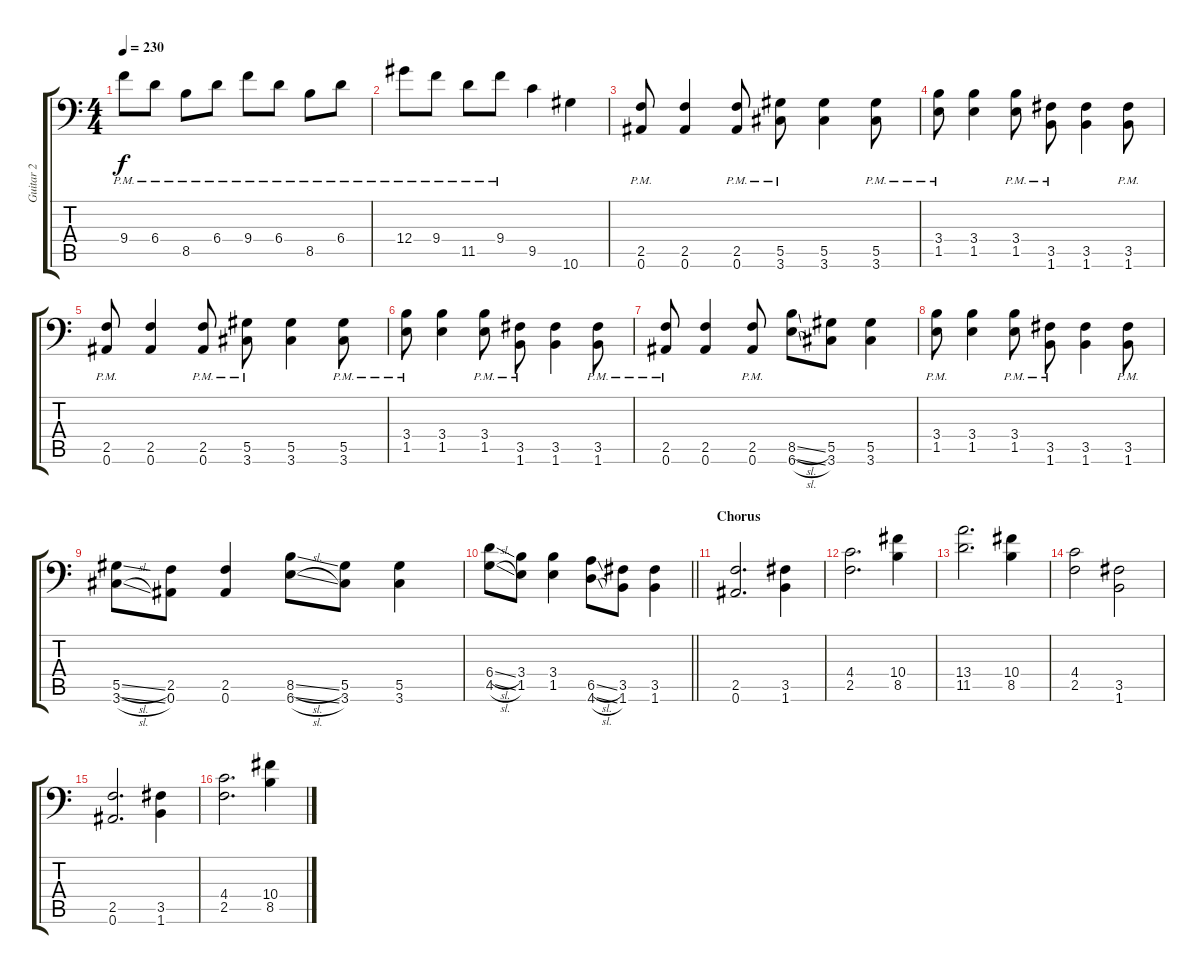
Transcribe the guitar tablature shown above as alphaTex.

\track ("Guitar 2" "Guitar 2") {instrument distortionguitar}
\staff {score tabs}
\tuning (Bb3 F3 Db3 Ab2 Eb2 Bb1) {hide}
\ts (4 4)
\tempo 230
\clef f4
\ks c
9.4{pm}.8{dy f} 6.4{pm}.8 8.5{pm}.8 6.4{pm}.8 9.4{pm}.8 6.4{pm}.8 8.5{pm}.8 6.4{pm}.8 |
12.4{pm}.8 9.4{pm}.8 11.5{pm}.8 9.4{pm}.8 9.5.4 10.6.4 |
(2.5{pm} 0.6{pm}).8 (2.5 0.6).4 (2.5{pm} 0.6{pm}).8 (5.5{pm} 3.6{pm}).8 (5.5 3.6).4 (5.5{pm} 3.6{pm}).8 |
(3.4{pm} 1.5{pm}).8 (3.4 1.5).4 (3.4{pm} 1.5{pm}).8 (3.5{pm} 1.6{pm}).8 (3.5 1.6).4 (3.5{pm} 1.6{pm}).8 |
(2.5{pm} 0.6{pm}).8 (2.5 0.6).4 (2.5{pm} 0.6{pm}).8 (5.5{pm} 3.6{pm}).8 (5.5 3.6).4 (5.5{pm} 3.6{pm}).8 |
(3.4{pm} 1.5{pm}).8 (3.4 1.5).4 (3.4{pm} 1.5{pm}).8 (3.5{pm} 1.6{pm}).8 (3.5 1.6).4 (3.5{pm} 1.6{pm}).8 |
(2.5{pm} 0.6{pm}).8 (2.5 0.6).4 (2.5{pm} 0.6{pm}).8 (8.5{sl} 6.6{sl}).8 (5.5 3.6).8 (5.5 3.6).4 |
(3.4{pm} 1.5{pm}).8 (3.4 1.5).4 (3.4{pm} 1.5{pm}).8 (3.5{pm} 1.6{pm}).8 (3.5 1.6).4 (3.5{pm} 1.6{pm}).8 |
(5.5{sl} 3.6{sl}).8 (2.5 0.6).8 (2.5 0.6).4 (8.5{sl} 6.6{sl}).8 (5.5 3.6).8 (5.5 3.6).4 |
\barLineRight lightlight
(6.4{sl} 4.5{sl}).8 (3.4 1.5).8 (3.4 1.5).4 (6.5{sl} 4.6{sl}).8 (3.5 1.6).8 (3.5 1.6).4 |
\section ("" "Chorus")
(2.5 0.6).2{d} (3.5 1.6).4 |
(4.4 2.5).2{d} (10.4 8.5).4 |
(13.4 11.5).2{d} (10.4 8.5).4 |
(4.4 2.5).2 (3.5 1.6).2 |
(2.5 0.6).2{d} (3.5 1.6).4 |
(4.4 2.5).2{d} (10.4 8.5).4
